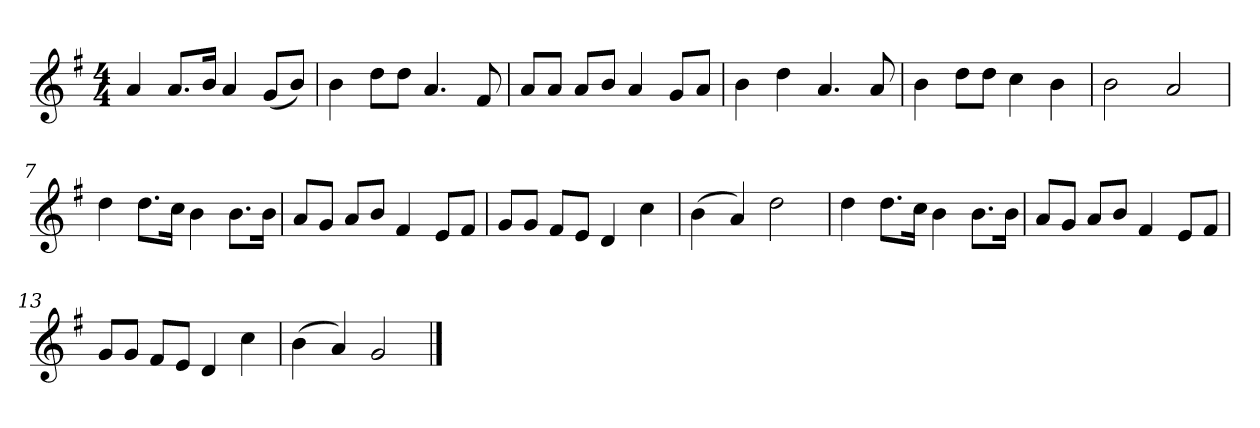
**kern
*part1
*staff1
*k[f#]
*M4/4
*MM120
=1
4a
8.aL
16bJk
4a
(8gL
8bJ)
=2
4b
8ddL
8ddJ
4.a
8f#
=3
8aL
8aJ
8aL
8bJ
4a
8gL
8aJ
=4
4b
4dd
4.a
8a
=5
4b
8ddL
8ddJ
4cc
4b
=6
2b
2a
=7
4dd
8.ddL
16ccJk
4b
8.bL
16bJk
=8
8aL
8gJ
8aL
8bJ
4f#
8eL
8f#J
=9
8gL
8gJ
8f#L
8eJ
4d
4cc
=10
(4b
4a)
2dd
=11
4dd
8.ddL
16ccJk
4b
8.bL
16bJk
=12
8aL
8gJ
8aL
8bJ
4f#
8eL
8f#J
=13
8gL
8gJ
8f#L
8eJ
4d
4cc
=14
(4b
4a)
2g
==
*-
